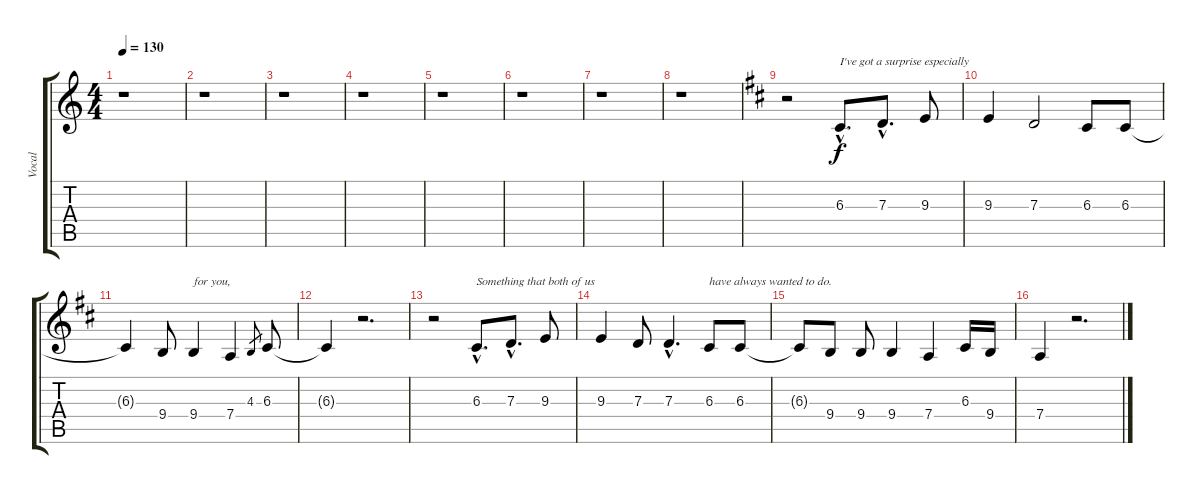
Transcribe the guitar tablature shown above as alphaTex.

\track ("Vocal" "Vocal") {instrument lead2sawtooth}
\staff {score tabs}
\tuning (E4 B3 G3 D3 A2 E2) {hide}
\ts (4 4)
\tempo 130
\clef g2
\ks c
r.1{dy f instrument lead2sawtooth} |
r.1 |
r.1 |
r.1 |
r.1 |
r.1 |
r.1 |
r.1 |
\ks d
r.2 6.3{hac}.8{d txt "I've got a surprise especially "} 7.3{hac}.8{d} 9.3.8 |
9.3.4 7.3.2 6.3.8 6.3.8 |
6.3{t}.4 9.4.8 9.4.4{txt "for you,"} 7.4.4 4.3.8{gr} 6.3.8 |
6.3{t}.4 r.2{d} |
r.2 6.3{hac}.8{d txt "Something that both of us "} 7.3{hac}.8{d} 9.3.8 |
9.3.4 7.3.8 7.3{hac}.4{d} 6.3.8{txt "have always wanted to do."} 6.3.8 |
6.3{t}.8 9.4.8 9.4.8 9.4.4 7.4.4 6.3.16 9.4.16 |
7.4.4 r.2{d}
